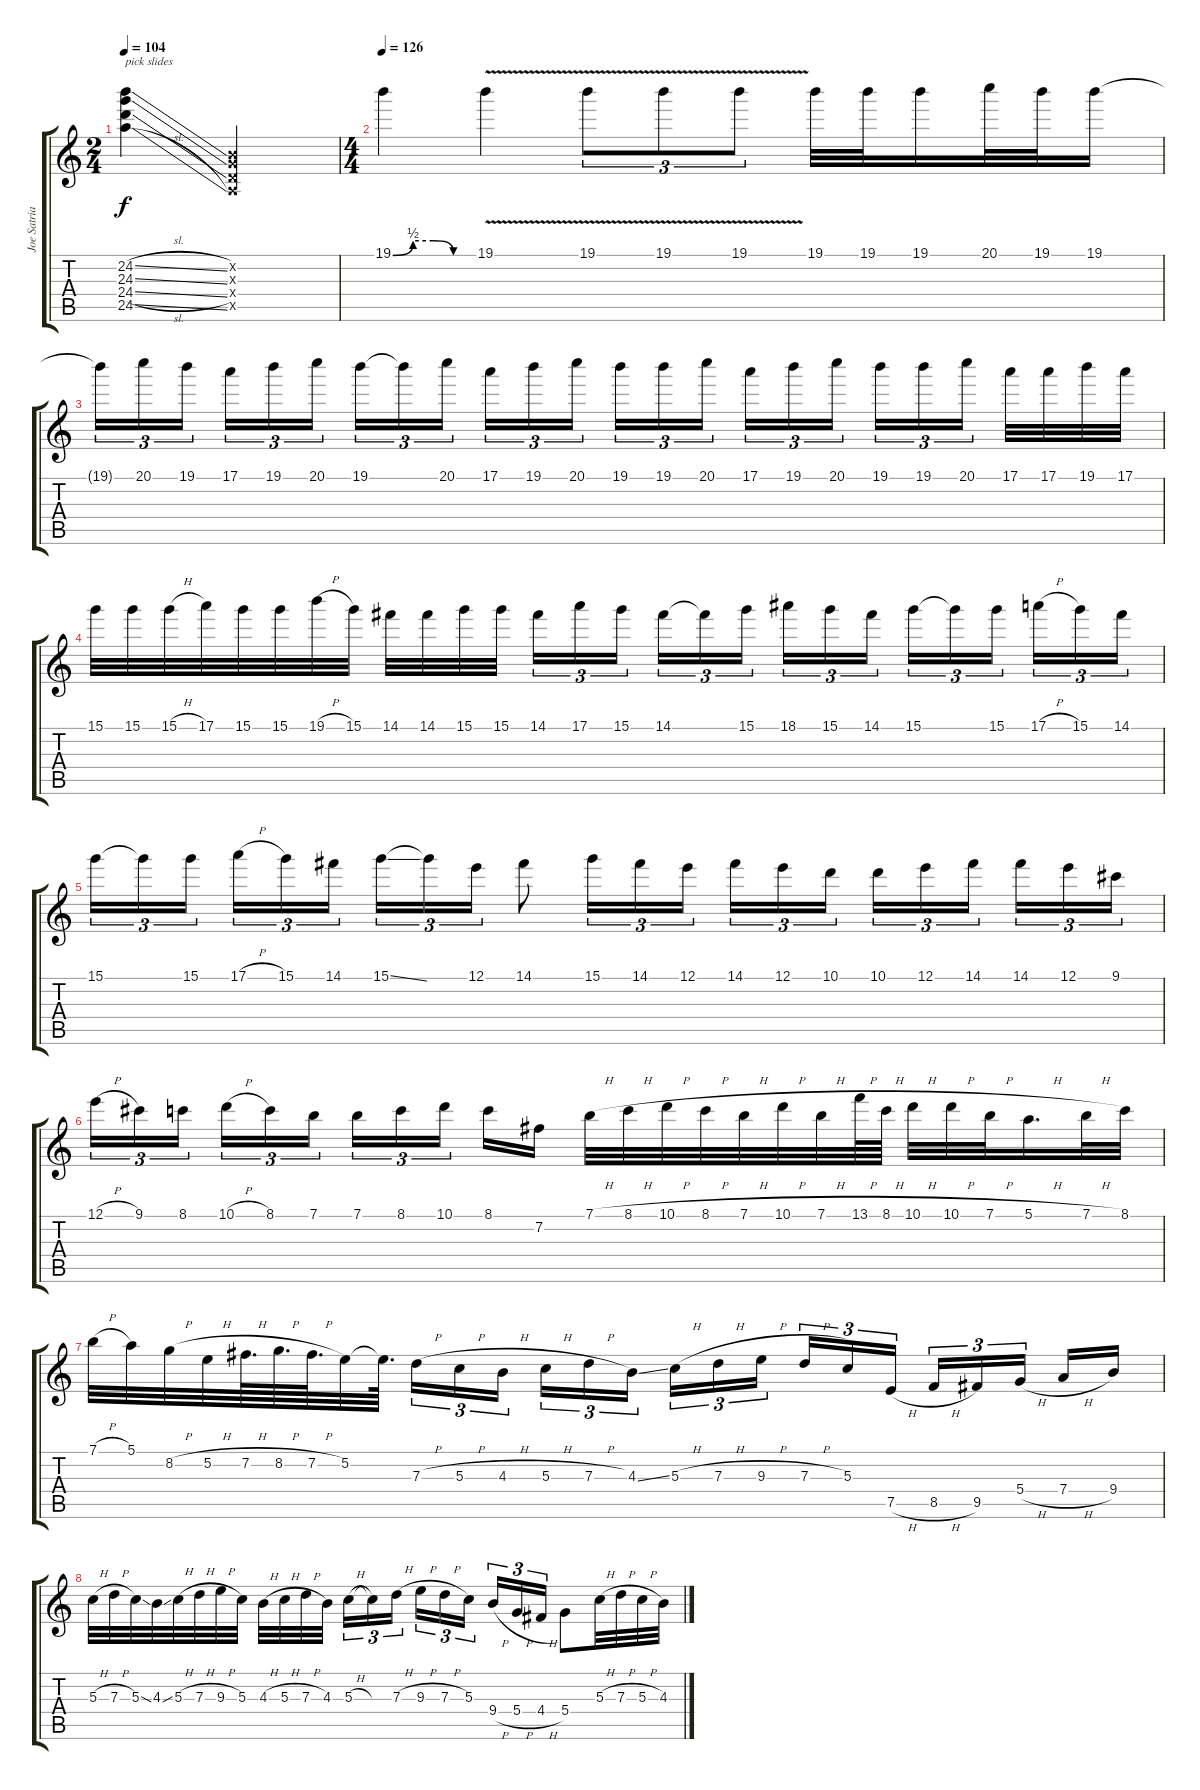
\track ("Joe Satriani - guitar" "Joe Satria") {instrument distortionguitar}
\staff {score tabs}
\tuning (E4 B3 G3 D3 A2 E2) {hide}
\ts (2 4)
\tempo 104
\clef g2
\ks c
(24.2{sl} 24.3{sl} 24.4{sl} 24.5{sl}).4{txt "pick slides" dy f instrument guitarfretnoise} (0.2{x} 0.3{x} 0.4{x} 0.5{x}).4 |
\ts (4 4)
\tempo 126
19.1{be (custom 0 0 15 2 30 2 45 0 60 0)}.4{instrument distortionguitar} 19.1{v}.4 19.1{v}.8{tu (3 2)} 19.1{v}.8{tu (3 2)} 19.1{v}.8{tu (3 2)} 19.1.32 19.1.32 19.1.16 20.1.32 19.1.32 19.1.16 |
19.1{t}.16{tu (3 2)} 20.1.16{tu (3 2)} 19.1.16{tu (3 2) beam splitsecondary} 17.1.16{tu (3 2)} 19.1.16{tu (3 2)} 20.1.16{tu (3 2)} 19.1.16{tu (3 2)} 19.1{t}.16{tu (3 2)} 20.1.16{tu (3 2) beam splitsecondary} 17.1.16{tu (3 2)} 19.1.16{tu (3 2)} 20.1.16{tu (3 2)} 19.1.16{tu (3 2)} 19.1.16{tu (3 2)} 20.1.16{tu (3 2) beam splitsecondary} 17.1.16{tu (3 2)} 19.1.16{tu (3 2)} 20.1.16{tu (3 2)} 19.1.16{tu (3 2)} 19.1.16{tu (3 2)} 20.1.16{tu (3 2) beam splitsecondary} 17.1.32 17.1.32 19.1.32 17.1.32 |
15.1.32 15.1.32 15.1{h}.32 17.1.32 15.1.32 15.1.32 19.1{h}.32 15.1.32 14.1.32 14.1.32 15.1.32 15.1.32{beam splitsecondary} 14.1.16{tu (3 2)} 17.1.16{tu (3 2)} 15.1.16{tu (3 2)} 14.1.16{tu (3 2)} 14.1{t}.16{tu (3 2)} 15.1.16{tu (3 2) beam splitsecondary} 18.1.16{tu (3 2)} 15.1.16{tu (3 2)} 14.1.16{tu (3 2)} 15.1.16{tu (3 2)} 15.1{t}.16{tu (3 2)} 15.1.16{tu (3 2) beam splitsecondary} 17.1{h}.16{tu (3 2)} 15.1.16{tu (3 2)} 14.1.16{tu (3 2)} |
15.1.16{tu (3 2)} 15.1{t}.16{tu (3 2)} 15.1.16{tu (3 2) beam splitsecondary} 17.1{h}.16{tu (3 2)} 15.1.16{tu (3 2)} 14.1.16{tu (3 2)} 15.1{ss}.16{tu (3 2)} 15.1{t}.16{tu (3 2)} 12.1.16{tu (3 2)} 14.1.8 15.1.16{tu (3 2)} 14.1.16{tu (3 2)} 12.1.16{tu (3 2) beam splitsecondary} 14.1.16{tu (3 2)} 12.1.16{tu (3 2)} 10.1.16{tu (3 2)} 10.1.16{tu (3 2)} 12.1.16{tu (3 2)} 14.1.16{tu (3 2) beam splitsecondary} 14.1.16{tu (3 2)} 12.1.16{tu (3 2)} 9.1.16{tu (3 2)} |
12.1{h}.16{tu (3 2)} 9.1.16{tu (3 2)} 8.1.16{tu (3 2) beam splitsecondary} 10.1{h}.16{tu (3 2)} 8.1.16{tu (3 2)} 7.1.16{tu (3 2)} 7.1.16{tu (3 2)} 8.1.16{tu (3 2)} 10.1.16{tu (3 2) beam splitsecondary} 8.1.16 7.2.16 7.1{h}.32 8.1{h}.32 10.1{h}.32 8.1{h}.32 7.1{h}.32 10.1{h}.32 7.1{h}.32 13.1{h}.64 8.1{h}.64 10.1{h}.32 10.1{h}.32 7.1{h}.32 5.1{h}.16{d} 7.1{h}.32 8.1.32 |
7.1{h}.32 5.1.32 8.2{h}.32 5.2{h}.32 7.2{h}.64{d} 8.2{h}.64{d} 7.2{h}.64{d} 5.2.32 5.2{t}.64{d} 7.3{h}.16{tu (3 2)} 5.3{h}.16{tu (3 2)} 4.3{h}.16{tu (3 2) beam splitsecondary} 5.3{h}.16{tu (3 2)} 7.3{h}.16{tu (3 2)} 4.3{ss}.16{tu (3 2)} 5.3{h}.16{tu (3 2)} 7.3{h}.16{tu (3 2)} 9.3{h}.16{tu (3 2) beam splitsecondary} 7.3{h}.16{tu (3 2)} 5.3.16{tu (3 2)} 7.5{h}.16{tu (3 2)} 8.5{h}.16{tu (3 2)} 9.5.16{tu (3 2)} 5.4{h}.16{tu (3 2) beam splitsecondary} 7.4{h}.16 9.4.16 |
5.3{h}.32 7.3{h}.32 5.3{ss}.32 4.3{ss}.32 5.3{h}.32 7.3{h}.32 9.3{h}.32 5.3.32 4.3{h}.32 5.3{h}.32 7.3{h}.32 4.3.32{beam splitsecondary} 5.3{h}.16{tu (3 2)} 5.3{t}.16{tu (3 2)} 7.3{h}.16{tu (3 2)} 9.3{h}.16{tu (3 2)} 7.3{h}.16{tu (3 2)} 5.3.16{tu (3 2) beam splitsecondary} 9.4{h}.16{tu (3 2)} 5.4{h}.16{tu (3 2)} 4.4{h}.16{tu (3 2)} 5.4{h}.8 5.3{h}.32 7.3{h}.32 5.3{h}.32 4.3.32
